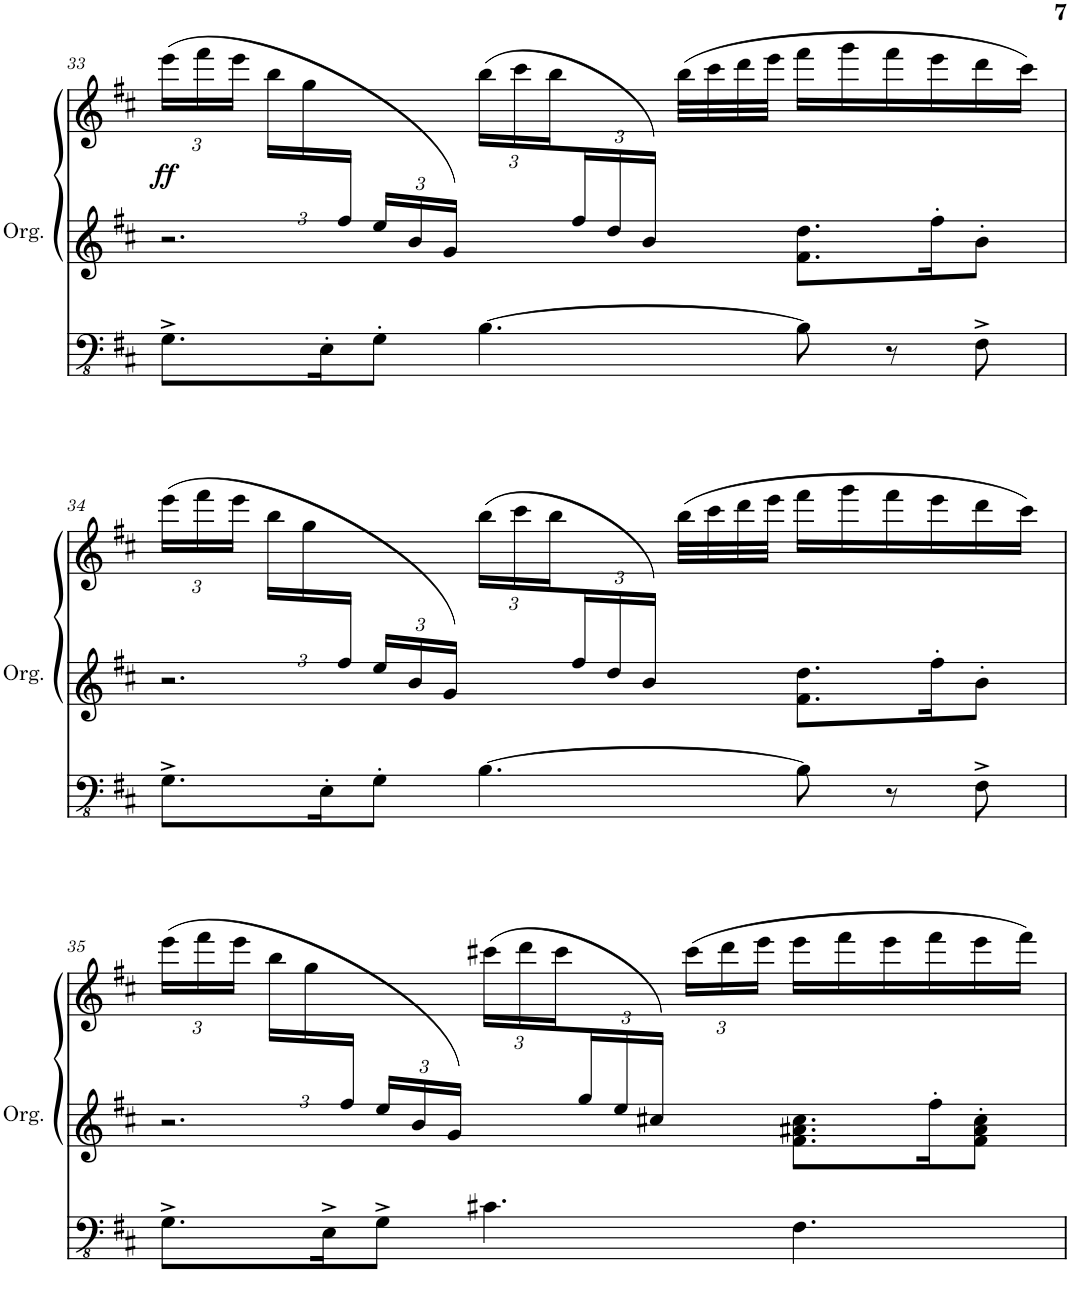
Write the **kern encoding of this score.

**kern	**kern	**kern	**dynam
*part1	*part1	*part1	*part1
*staff3	*staff2	*staff1	*staff1/2/3
*I"Orgue à tuyaux	*	*	*
*I'Org.	*	*	*
!!LO:PB:g=z
*clefFv4	*clefG2	*clefG2	*
*k[f#c#]	*k[f#c#]	*k[f#c#]	*
*M9/8	*M9/8	*M9/8	*
=33	=33	=33	=33
*	*^	*	*
*	*	*	*Xbrackettup	*
!	!	!	!	!LO:DY:b
8.GG^\L	24%5ryy	2.r	(24eee\LL	ff
.	.	.	24fff#\	.
.	.	.	24eee\JJ	.
.	.	.	24bb\LL	.
.	.	.	24gg\	.
16EE'\K	.	.	.	.
.	24ff#/JJ	.	6ryy	.
*	*Xbrackettup	*	*	*
8GG'\J	24ee/LL	.	.	.
.	24b/	.	.	.
.	24g/JJ)	.	.	.
[4.BB\	8ryy	.	(24bb\LL	.
.	.	.	24ccc#\	.
.	.	.	24bb\	.
.	24ff#/	.	8ryy	.
.	24dd/	.	.	.
.	24b/JJ)	.	.	.
.	2ryy	.	(32bb\LLL	.
.	.	.	32ccc#\	.
.	.	.	32ddd\	.
.	.	.	32eee\JJJ	.
8BB\]	.	8.f#\ 8.dd\L	16fff#\LL	.
.	.	.	16ggg\	.
8r	.	.	16fff#\	.
.	.	16ff#'\K	16eee\	.
8FF#^\	.	8b'\J	16ddd\	.
.	.	.	16ccc#\JJ)	.
!!LO:LB:g=z
=34	=34	=34	=34	=34
8.GG^\L	24%5ryy	2.r	(24eee\LL	.
.	.	.	24fff#\	.
.	.	.	24eee\JJ	.
.	.	.	24bb\LL	.
.	.	.	24gg\	.
16EE'\K	.	.	.	.
.	24ff#/JJ	.	6ryy	.
8GG'\J	24ee/LL	.	.	.
.	24b/	.	.	.
.	24g/JJ)	.	.	.
[4.BB\	8ryy	.	(24bb\LL	.
.	.	.	24ccc#\	.
.	.	.	24bb\	.
.	24ff#/	.	8ryy	.
.	24dd/	.	.	.
.	24b/JJ)	.	.	.
.	2ryy	.	(32bb\LLL	.
.	.	.	32ccc#\	.
.	.	.	32ddd\	.
.	.	.	32eee\JJJ	.
8BB\]	.	8.f#\ 8.dd\L	16fff#\LL	.
.	.	.	16ggg\	.
8r	.	.	16fff#\	.
.	.	16ff#'\K	16eee\	.
8FF#^\	.	8b'\J	16ddd\	.
.	.	.	16ccc#\JJ)	.
!!LO:LB:g=z
=35	=35	=35	=35	=35
8.GG^\L	24%5ryy	2.r	(24eee\LL	.
.	.	.	24fff#\	.
.	.	.	24eee\JJ	.
.	.	.	24bb\LL	.
.	.	.	24gg\	.
16EE^\K	.	.	.	.
.	24ff#/JJ	.	6ryy	.
8GG^\J	24ee/LL	.	.	.
.	24b/	.	.	.
.	24g/JJ)	.	.	.
4.C#X\	8ryy	.	(24ccc#X\LL	.
.	.	.	24ddd\	.
.	.	.	24ccc#\	.
.	24gg/	.	8ryy	.
.	24ee/	.	.	.
.	24cc#X/JJ)	.	.	.
.	2ryy	.	(24ccc#\LL	.
.	.	.	24ddd\	.
.	.	.	24eee\JJ	.
4.FF#\	.	8.f#\ 8.a#X\ 8.cc#\L	16eee\LL	.
.	.	.	16fff#\	.
.	.	.	16eee\	.
.	.	16ff#'\K	16fff#\	.
.	.	8f#\' 8a#\' 8cc#\'J	16eee\	.
.	.	.	16fff#\JJ)	.
*	*v	*v	*	*
=	=	=	=
*-	*-	*-	*-
